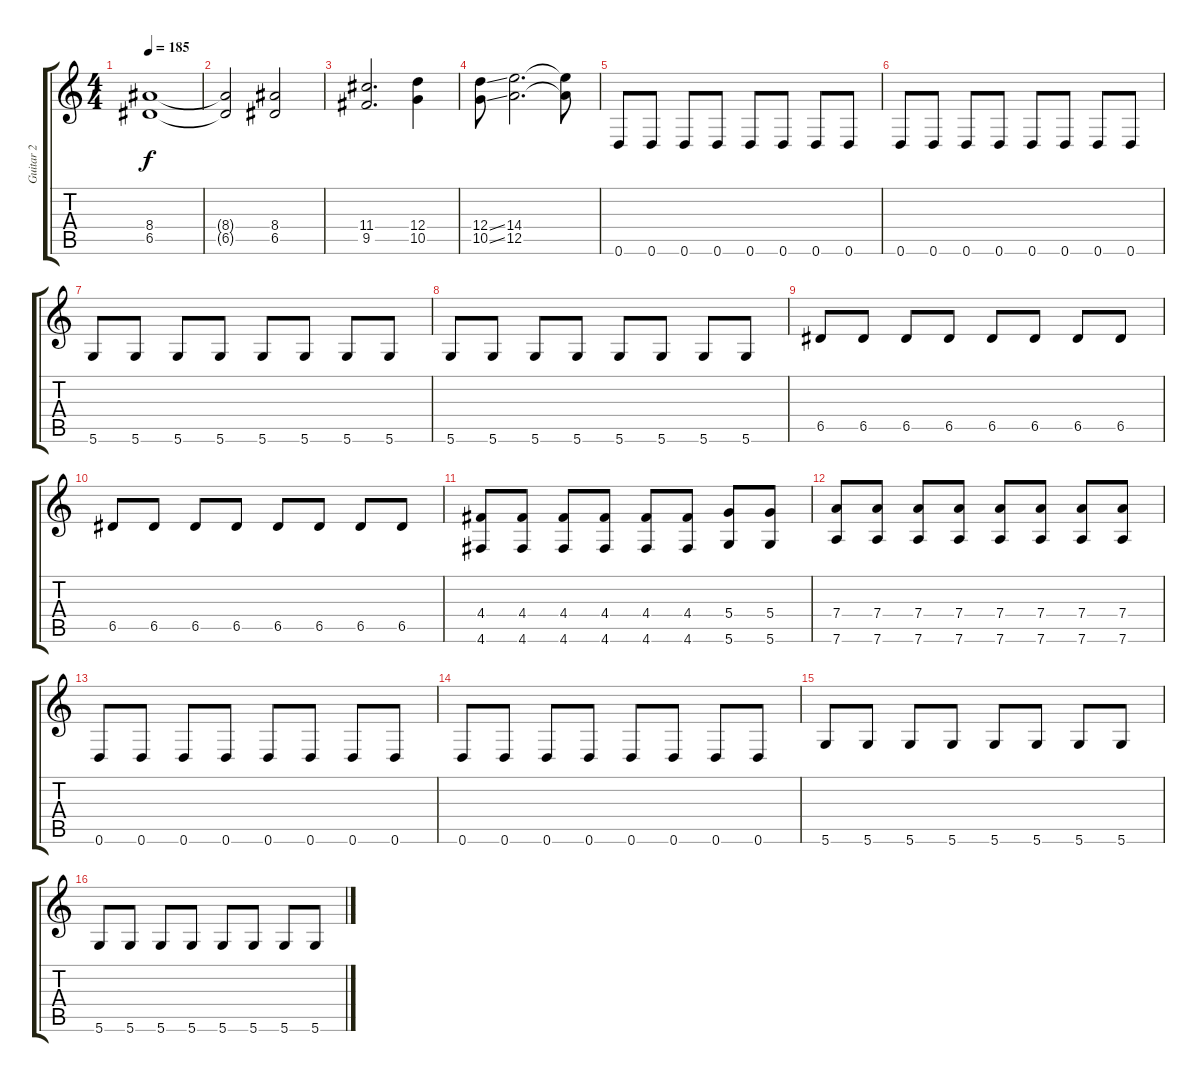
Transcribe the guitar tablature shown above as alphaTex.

\track ("Guitar 2" "Guitar 2") {instrument overdrivenguitar}
\staff {score tabs}
\tuning (E4 B3 G3 D3 A2 D2) {hide}
\ts (4 4)
\tempo 185
\clef g2
\ks c
(8.4 6.5).1{dy f} |
(8.4{t} 6.5{t}).2 (8.4 6.5).2 |
(11.4 9.5).2{d} (12.4 10.5).4 |
(12.4{ss} 10.5{ss}).8 (14.4 12.5).2{d} (14.4{t} 12.5{t}).8 |
0.6.8 0.6.8 0.6.8 0.6.8 0.6.8 0.6.8 0.6.8 0.6.8 |
0.6.8 0.6.8 0.6.8 0.6.8 0.6.8 0.6.8 0.6.8 0.6.8 |
5.6.8 5.6.8 5.6.8 5.6.8 5.6.8 5.6.8 5.6.8 5.6.8 |
5.6.8 5.6.8 5.6.8 5.6.8 5.6.8 5.6.8 5.6.8 5.6.8 |
6.5.8 6.5.8 6.5.8 6.5.8 6.5.8 6.5.8 6.5.8 6.5.8 |
6.5.8 6.5.8 6.5.8 6.5.8 6.5.8 6.5.8 6.5.8 6.5.8 |
(4.4 4.6).8 (4.4 4.6).8 (4.4 4.6).8 (4.4 4.6).8 (4.4 4.6).8 (4.4 4.6).8 (5.4 5.6).8 (5.4 5.6).8 |
(7.4 7.6).8 (7.4 7.6).8 (7.4 7.6).8 (7.4 7.6).8 (7.4 7.6).8 (7.4 7.6).8 (7.4 7.6).8 (7.4 7.6).8 |
0.6.8 0.6.8 0.6.8 0.6.8 0.6.8 0.6.8 0.6.8 0.6.8 |
0.6.8 0.6.8 0.6.8 0.6.8 0.6.8 0.6.8 0.6.8 0.6.8 |
5.6.8 5.6.8 5.6.8 5.6.8 5.6.8 5.6.8 5.6.8 5.6.8 |
5.6.8 5.6.8 5.6.8 5.6.8 5.6.8 5.6.8 5.6.8 5.6.8
